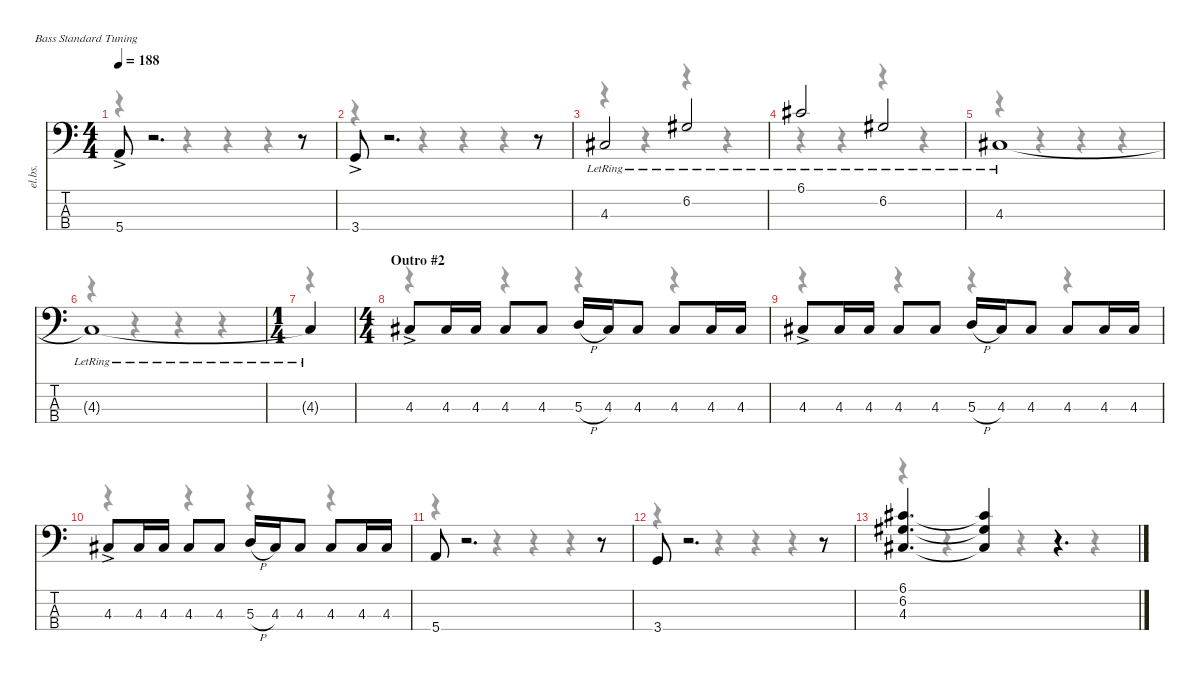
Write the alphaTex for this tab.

\defaultSystemsLayout 4
\hideDynamics
\bracketExtendMode nobrackets
\otherSystemsTrackNameOrientation horizontal
\track ("Cliff Burton (Bass)" "el.bs.") {instrument electricbassfinger}
\staff {score tabs}
\tuning (G2 D2 A1 E1)
\voice
\ts (4 4)
\tempo 188
\clef f4
\ks c
5.4{ac}.8{dy mf beam Up} r.2{d beam Up} r.8{beam Up} |
3.4{ac}.8{beam Up} r.2{d beam Up} r.8{beam Up} |
4.3{lr acc #}.2{dy f beam Up} 6.2{lr acc #}.2{beam Up} |
6.1{lr acc #}.2{beam Up} 6.2{lr acc #}.2{beam Up} |
4.3{lr acc #}.1{beam Up} |
4.3{lr t acc #}.1{beam Up} |
\ts (1 4)
\beaming (8 2)
4.3{lr t acc #}.4{beam Up} |
\ts (4 4)
\beaming (8 2 2 2 2)
\section ("" "Outro #2")
4.3{ac acc #}.8{dy mf beam Up} 4.3{acc #}.16{dy f beam Up} 4.3{acc #}.16{beam Up} 4.3{acc #}.8{beam Up} 4.3{acc #}.8{beam Up} 5.3{h}.16{beam Up} 4.3{acc #}.16{beam Up} 4.3{acc #}.8{beam Up} 4.3{acc #}.8{beam Up} 4.3{acc #}.16{beam Up} 4.3{acc #}.16{beam Up} |
4.3{ac acc #}.8{dy mf beam Up} 4.3{acc #}.16{dy f beam Up} 4.3{acc #}.16{beam Up} 4.3{acc #}.8{beam Up} 4.3{acc #}.8{beam Up} 5.3{h}.16{beam Up} 4.3{acc #}.16{beam Up} 4.3{acc #}.8{beam Up} 4.3{acc #}.8{beam Up} 4.3{acc #}.16{beam Up} 4.3{acc #}.16{beam Up} |
4.3{ac acc #}.8{dy mf beam Up} 4.3{acc #}.16{dy f beam Up} 4.3{acc #}.16{beam Up} 4.3{acc #}.8{beam Up} 4.3{acc #}.8{beam Up} 5.3{h}.16{beam Up} 4.3{acc #}.16{beam Up} 4.3{acc #}.8{beam Up} 4.3{acc #}.8{beam Up} 4.3{acc #}.16{beam Up} 4.3{acc #}.16{beam Up} |
5.4.8{beam Up} r.2{d beam Up} r.8{beam Up} |
3.4.8{beam Up} r.2{d beam Up} r.8{beam Up} |
(6.1{acc #} 6.2{acc #} 4.3{acc #}).4{d beam Up} (6.1{t acc #} 6.2{t acc #} 4.3{t acc #}).4{beam Up} r.4{d beam Up}
\voice
\clef f4
\ottava regular
\simile none
\ks c
r.4{dy mf beam Down} r.4{beam Down} r.4{beam Down} r.4{beam Down} |
r.4{beam Down} r.4{beam Down} r.4{beam Down} r.4{beam Down} |
r.4{beam Down} r.4{beam Down} r.4{beam Down} r.4{beam Down} |
r.4{beam Down} r.4{beam Down} r.4{beam Down} r.4{beam Down} |
r.4{beam Down} r.4{beam Down} r.4{beam Down} r.4{beam Down} |
r.4{beam Down} r.4{beam Down} r.4{beam Down} r.4{beam Down} |
r.4{beam Down} |
r.4{beam Down} r.4{beam Down} r.4{beam Down} r.4{beam Down} |
r.4{beam Down} r.4{beam Down} r.4{beam Down} r.4{beam Down} |
r.4{beam Down} r.4{beam Down} r.4{beam Down} r.4{beam Down} |
r.4{beam Down} r.4{beam Down} r.4{beam Down} r.4{beam Down} |
r.4{beam Down} r.4{beam Down} r.4{beam Down} r.4{beam Down} |
r.4{beam Down} r.4{beam Down} r.4{beam Down} r.4{beam Down}
